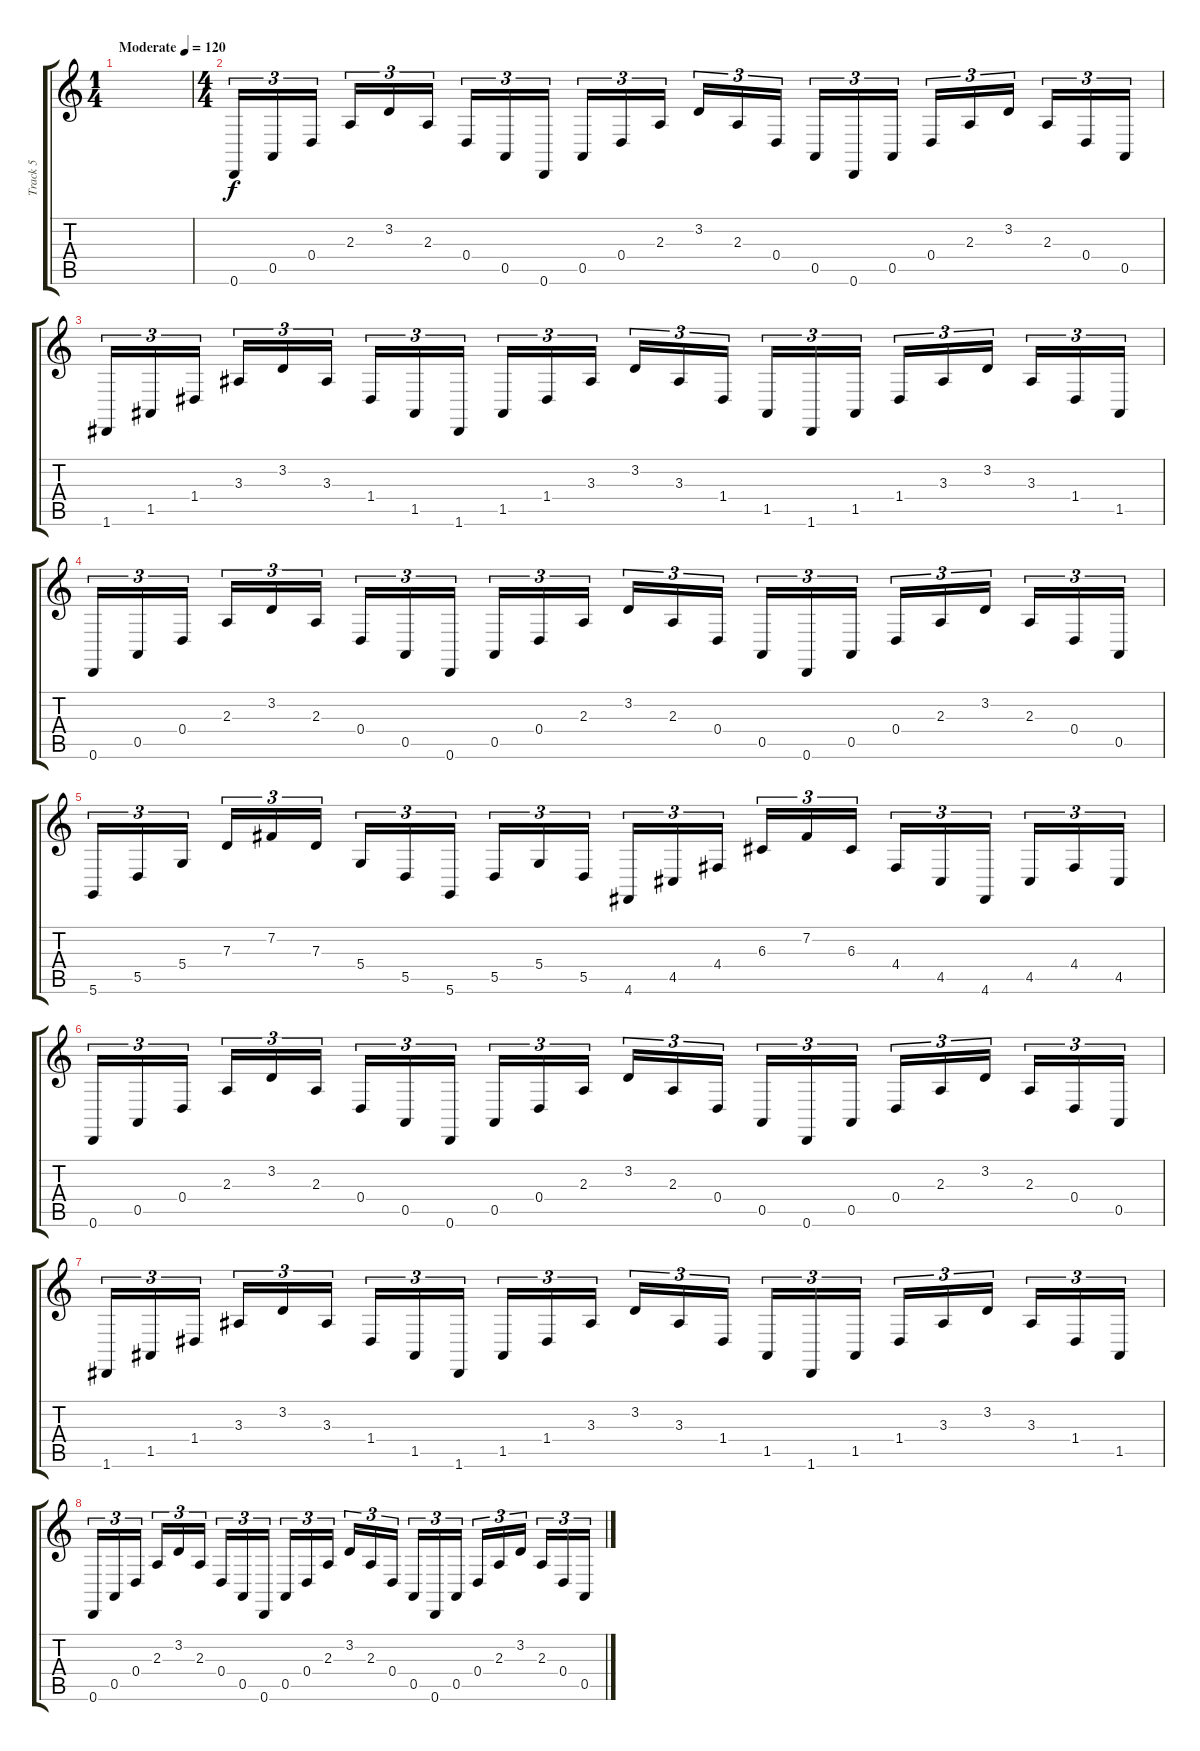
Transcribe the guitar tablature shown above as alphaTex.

\track ("Track 5" "Track 5") {instrument lead2sawtooth}
\staff {score tabs}
\tuning (E4 B3 G3 D3 A2 D2) {hide}
\ts (1 4)
\tempo (120 "Moderate")
\clef g2
\ks c
|
\ts (4 4)
0.6.16{tu (3 2)} 0.5.16{tu (3 2)} 0.4.16{tu (3 2) beam splitsecondary} 2.3.16{tu (3 2)} 3.2.16{tu (3 2)} 2.3.16{tu (3 2)} 0.4.16{tu (3 2)} 0.5.16{tu (3 2)} 0.6.16{tu (3 2) beam splitsecondary} 0.5.16{tu (3 2)} 0.4.16{tu (3 2)} 2.3.16{tu (3 2)} 3.2.16{tu (3 2)} 2.3.16{tu (3 2)} 0.4.16{tu (3 2) beam splitsecondary} 0.5.16{tu (3 2)} 0.6.16{tu (3 2)} 0.5.16{tu (3 2)} 0.4.16{tu (3 2)} 2.3.16{tu (3 2)} 3.2.16{tu (3 2) beam splitsecondary} 2.3.16{tu (3 2)} 0.4.16{tu (3 2)} 0.5.16{tu (3 2)} |
1.6.16{tu (3 2)} 1.5.16{tu (3 2)} 1.4.16{tu (3 2) beam splitsecondary} 3.3.16{tu (3 2)} 3.2.16{tu (3 2)} 3.3.16{tu (3 2)} 1.4.16{tu (3 2)} 1.5.16{tu (3 2)} 1.6.16{tu (3 2) beam splitsecondary} 1.5.16{tu (3 2)} 1.4.16{tu (3 2)} 3.3.16{tu (3 2)} 3.2.16{tu (3 2)} 3.3.16{tu (3 2)} 1.4.16{tu (3 2) beam splitsecondary} 1.5.16{tu (3 2)} 1.6.16{tu (3 2)} 1.5.16{tu (3 2)} 1.4.16{tu (3 2)} 3.3.16{tu (3 2)} 3.2.16{tu (3 2) beam splitsecondary} 3.3.16{tu (3 2)} 1.4.16{tu (3 2)} 1.5.16{tu (3 2)} |
0.6.16{tu (3 2)} 0.5.16{tu (3 2)} 0.4.16{tu (3 2) beam splitsecondary} 2.3.16{tu (3 2)} 3.2.16{tu (3 2)} 2.3.16{tu (3 2)} 0.4.16{tu (3 2)} 0.5.16{tu (3 2)} 0.6.16{tu (3 2) beam splitsecondary} 0.5.16{tu (3 2)} 0.4.16{tu (3 2)} 2.3.16{tu (3 2)} 3.2.16{tu (3 2)} 2.3.16{tu (3 2)} 0.4.16{tu (3 2) beam splitsecondary} 0.5.16{tu (3 2)} 0.6.16{tu (3 2)} 0.5.16{tu (3 2)} 0.4.16{tu (3 2)} 2.3.16{tu (3 2)} 3.2.16{tu (3 2) beam splitsecondary} 2.3.16{tu (3 2)} 0.4.16{tu (3 2)} 0.5.16{tu (3 2)} |
5.6.16{tu (3 2)} 5.5.16{tu (3 2)} 5.4.16{tu (3 2) beam splitsecondary} 7.3.16{tu (3 2)} 7.2.16{tu (3 2)} 7.3.16{tu (3 2)} 5.4.16{tu (3 2)} 5.5.16{tu (3 2)} 5.6.16{tu (3 2) beam splitsecondary} 5.5.16{tu (3 2)} 5.4.16{tu (3 2)} 5.5.16{tu (3 2)} 4.6.16{tu (3 2)} 4.5.16{tu (3 2)} 4.4.16{tu (3 2) beam splitsecondary} 6.3.16{tu (3 2)} 7.2.16{tu (3 2)} 6.3.16{tu (3 2)} 4.4.16{tu (3 2)} 4.5.16{tu (3 2)} 4.6.16{tu (3 2) beam splitsecondary} 4.5.16{tu (3 2)} 4.4.16{tu (3 2)} 4.5.16{tu (3 2)} |
0.6.16{tu (3 2)} 0.5.16{tu (3 2)} 0.4.16{tu (3 2) beam splitsecondary} 2.3.16{tu (3 2)} 3.2.16{tu (3 2)} 2.3.16{tu (3 2)} 0.4.16{tu (3 2)} 0.5.16{tu (3 2)} 0.6.16{tu (3 2) beam splitsecondary} 0.5.16{tu (3 2)} 0.4.16{tu (3 2)} 2.3.16{tu (3 2)} 3.2.16{tu (3 2)} 2.3.16{tu (3 2)} 0.4.16{tu (3 2) beam splitsecondary} 0.5.16{tu (3 2)} 0.6.16{tu (3 2)} 0.5.16{tu (3 2)} 0.4.16{tu (3 2)} 2.3.16{tu (3 2)} 3.2.16{tu (3 2) beam splitsecondary} 2.3.16{tu (3 2)} 0.4.16{tu (3 2)} 0.5.16{tu (3 2)} |
1.6.16{tu (3 2)} 1.5.16{tu (3 2)} 1.4.16{tu (3 2) beam splitsecondary} 3.3.16{tu (3 2)} 3.2.16{tu (3 2)} 3.3.16{tu (3 2)} 1.4.16{tu (3 2)} 1.5.16{tu (3 2)} 1.6.16{tu (3 2) beam splitsecondary} 1.5.16{tu (3 2)} 1.4.16{tu (3 2)} 3.3.16{tu (3 2)} 3.2.16{tu (3 2)} 3.3.16{tu (3 2)} 1.4.16{tu (3 2) beam splitsecondary} 1.5.16{tu (3 2)} 1.6.16{tu (3 2)} 1.5.16{tu (3 2)} 1.4.16{tu (3 2)} 3.3.16{tu (3 2)} 3.2.16{tu (3 2) beam splitsecondary} 3.3.16{tu (3 2)} 1.4.16{tu (3 2)} 1.5.16{tu (3 2)} |
0.6.16{tu (3 2)} 0.5.16{tu (3 2)} 0.4.16{tu (3 2) beam splitsecondary} 2.3.16{tu (3 2)} 3.2.16{tu (3 2)} 2.3.16{tu (3 2)} 0.4.16{tu (3 2)} 0.5.16{tu (3 2)} 0.6.16{tu (3 2) beam splitsecondary} 0.5.16{tu (3 2)} 0.4.16{tu (3 2)} 2.3.16{tu (3 2)} 3.2.16{tu (3 2)} 2.3.16{tu (3 2)} 0.4.16{tu (3 2) beam splitsecondary} 0.5.16{tu (3 2)} 0.6.16{tu (3 2)} 0.5.16{tu (3 2)} 0.4.16{tu (3 2)} 2.3.16{tu (3 2)} 3.2.16{tu (3 2) beam splitsecondary} 2.3.16{tu (3 2)} 0.4.16{tu (3 2)} 0.5.16{tu (3 2)}
